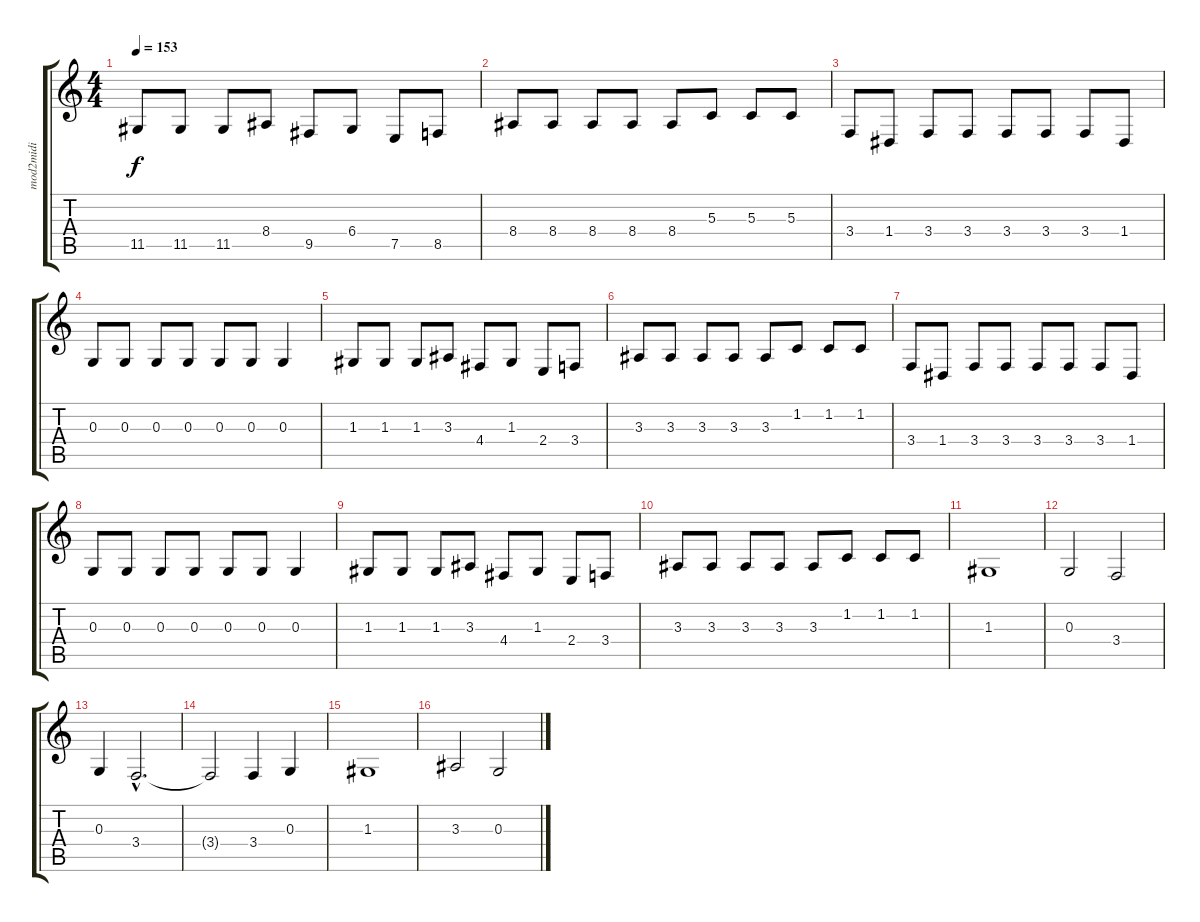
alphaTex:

\track ("mod2midi" "mod2midi") {instrument gunshot}
\staff {score tabs}
\tuning (E4 B3 G3 D3 A2 E2) {hide}
\ts (4 4)
\tempo 153
\clef g2
\ks c
11.5.8{dy f} 11.5.8 11.5.8 8.4.8 9.5.8 6.4.8 7.5.8 8.5.8 |
8.4.8 8.4.8 8.4.8 8.4.8 8.4.8 5.3.8 5.3.8 5.3.8 |
3.4.8 1.4.8 3.4.8 3.4.8 3.4.8 3.4.8 3.4.8 1.4.8 |
0.3.8 0.3.8 0.3.8 0.3.8 0.3.8 0.3.8 0.3.4 |
1.3.8 1.3.8 1.3.8 3.3.8 4.4.8 1.3.8 2.4.8 3.4.8 |
3.3.8 3.3.8 3.3.8 3.3.8 3.3.8 1.2.8 1.2.8 1.2.8 |
3.4.8 1.4.8 3.4.8 3.4.8 3.4.8 3.4.8 3.4.8 1.4.8 |
0.3.8 0.3.8 0.3.8 0.3.8 0.3.8 0.3.8 0.3.4 |
1.3.8 1.3.8 1.3.8 3.3.8 4.4.8 1.3.8 2.4.8 3.4.8 |
3.3.8 3.3.8 3.3.8 3.3.8 3.3.8 1.2.8 1.2.8 1.2.8 |
1.3.1 |
0.3.2 3.4.2 |
0.3.4 3.4{hac}.2{d} |
3.4{t}.2 3.4.4 0.3.4 |
1.3.1 |
3.3.2 0.3.2
